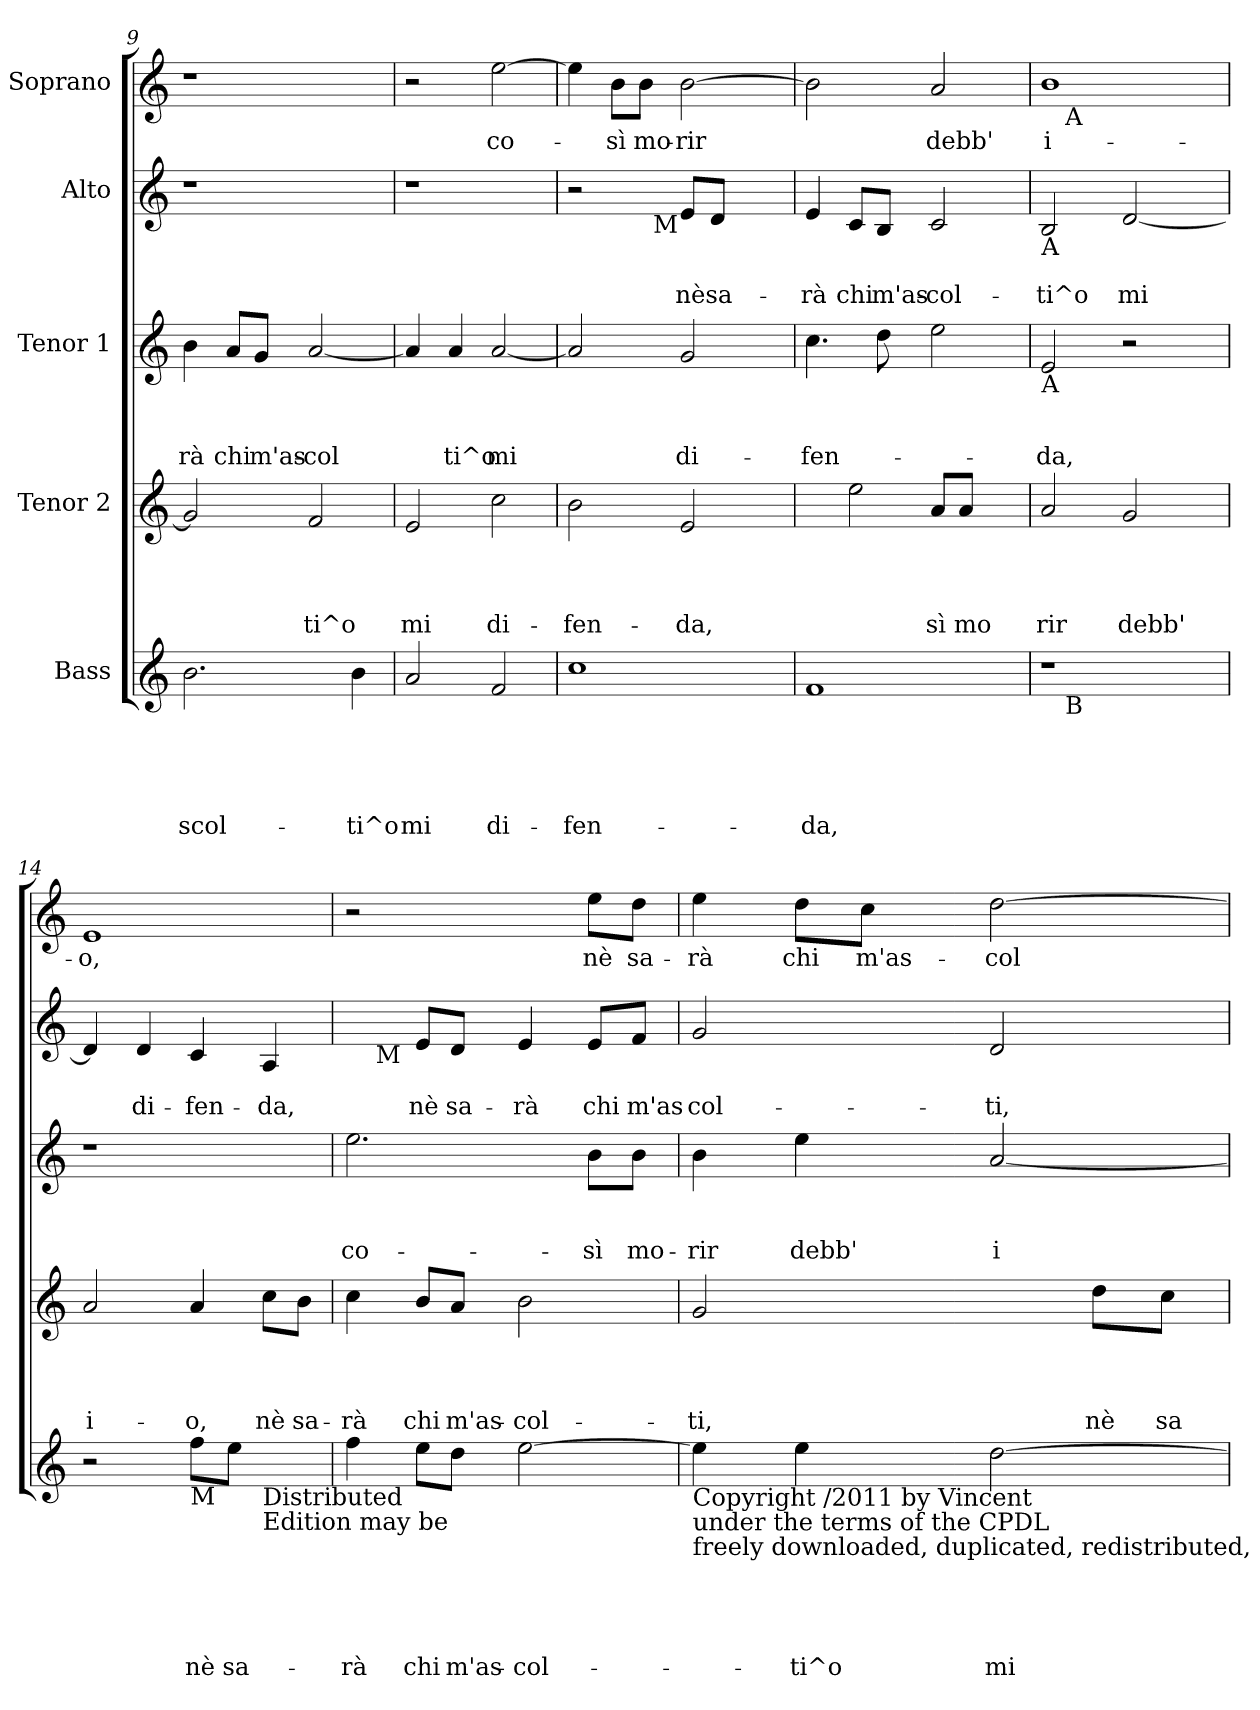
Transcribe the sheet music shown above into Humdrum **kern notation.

**kern	**text	**text	**text	**text	**text	**kern	**text	**text	**text	**text	**kern	**text	**text	**text	**kern	**text	**text	**kern	**text
*part5	*part5	*part5	*part5	*part5	*part5	*part4	*part4	*part4	*part4	*part4	*part3	*part3	*part3	*part3	*part2	*part2	*part2	*part1	*part1
*staff5	*staff5	*staff5	*staff5	*staff5	*staff5	*staff4	*staff4	*staff4	*staff4	*staff4	*staff3	*staff3	*staff3	*staff3	*staff2	*staff2	*staff2	*staff1	*staff1
*I"Bass	*	*	*	*	*	*I"Tenor 2	*	*	*	*	*I"Tenor 1	*	*	*	*I"Alto	*	*	*I"Soprano	*
*clefG2	*	*	*	*	*	*clefG2	*	*	*	*	*clefG2	*	*	*	*clefG2	*	*	*clefG2	*
*k[]	*	*	*	*	*	*k[]	*	*	*	*	*k[]	*	*	*	*k[]	*	*	*k[]	*
*C:	*	*	*	*	*	*C:	*	*	*	*	*C:	*	*	*	*C:	*	*	*C:	*
=9	=9	=9	=9	=9	=9	=9	=9	=9	=9	=9	=9	=9	=9	=9	=9	=9	=9	=9	=9
!	!	!	!	!	!LO:LY:b	!	!	!	!	!	!	!	!	!LO:LY:b	!	!	!	!	!
2.b\	.	.	.	.	scol-	2g/]	.	.	.	.	4b\	.	.	-rà	1r	.	.	1r	.
!	!	!	!	!	!	!	!	!	!	!	!	!	!	!LO:LY:b	!	!	!	!	!
.	.	.	.	.	.	.	.	.	.	.	8a/L	.	.	chi	.	.	.	.	.
!	!	!	!	!	!	!	!	!	!	!	!	!	!	!LO:LY:b	!	!	!	!	!
.	.	.	.	.	.	.	.	.	.	.	8g/J	.	.	m'as-	.	.	.	.	.
!	!	!	!	!	!	!	!	!	!	!LO:LY:b	!	!	!	!LO:LY:b	!	!	!	!	!
.	.	.	.	.	.	2f/	.	.	.	-ti^o	[<2a/	.	.	-col	.	.	.	.	.
!	!	!	!	!	!LO:LY:b	!	!	!	!	!	!	!	!	!	!	!	!	!	!
4b\	.	.	.	.	-ti^o	.	.	.	.	.	.	.	.	.	.	.	.	.	.
=10	=10	=10	=10	=10	=10	=10	=10	=10	=10	=10	=10	=10	=10	=10	=10	=10	=10	=10	=10
!	!	!	!	!	!LO:LY:b	!	!	!	!	!LO:LY:b	!	!	!	!	!	!	!	!	!
2a/	.	.	.	.	mi	2e/	.	.	.	mi	4a/]	.	.	.	1r	.	.	2r	.
!	!	!	!	!	!	!	!	!	!	!	!	!	!	!LO:LY:b	!	!	!	!	!
.	.	.	.	.	.	.	.	.	.	.	4a/	.	.	ti^o	.	.	.	.	.
!	!	!	!	!	!LO:LY:b	!	!	!	!	!LO:LY:b	!	!	!	!LO:LY:b	!	!	!	!	!LO:LY:b
2f/	.	.	.	.	di-	2cc\	.	.	.	di-	[<2a/	.	.	mi	.	.	.	[>2ee\	co-
=11	=11	=11	=11	=11	=11	=11	=11	=11	=11	=11	=11	=11	=11	=11	=11	=11	=11	=11	=11
!	!	!	!	!	!LO:LY:b	!	!	!	!	!LO:LY:b	!	!	!	!	!	!	!	!	!
*	*	*	*	*	*	*	*	*	*	*	*	*	*	*	*^	*	*	*	*
1cc	.	.	.	.	-fen-	2b\	.	.	.	-fen-	2a/]	.	.	.	2r	4ryy	.	.	4ee\]	.
!	!	!	!	!	!	!	!	!	!	!	!	!	!	!	!	!	!	!	!	!LO:LY:b
.	.	.	.	.	.	.	.	.	.	.	.	.	.	.	.	8ryy	.	.	8b\L	-sì
!	!	!	!	!	!	!	!	!	!	!	!	!	!	!	!	!	!	!	!	!LO:LY:b
.	.	.	.	.	.	.	.	.	.	.	.	.	.	.	.	32ryy	.	.	8b\J	mo-
!	!	!	!	!	!	!	!	!	!	!	!	!	!	!	!	!LO:TX:b:t=M	!	!	!	!
.	.	.	.	.	.	.	.	.	.	.	.	.	.	.	.	2ryy	.	.	.	.
!	!	!	!	!	!	!	!	!	!	!LO:LY:b	!	!	!	!LO:LY:b	!	!	!	!LO:LY:b	!	!LO:LY:b
.	.	.	.	.	.	2e/	.	.	.	-da,	2g/	.	.	di-	8e/L	.	.	nè	[>2b\	-rir
!	!	!	!	!	!	!	!	!	!	!	!	!	!	!	!	!	!	!LO:LY:b	!	!
.	.	.	.	.	.	.	.	.	.	.	.	.	.	.	8d/J	.	.	sa-	.	.
.	.	.	.	.	.	.	.	.	.	.	.	.	.	.	4ryy	.	.	.	.	.
.	.	.	.	.	.	.	.	.	.	.	.	.	.	.	.	16.ryy	.	.	.	.
=12	=12	=12	=12	=12	=12	=12	=12	=12	=12	=12	=12	=12	=12	=12	=12	=12	=12	=12	=12	=12
!	!	!	!	!	!LO:LY:b	!	!	!	!	!	!	!	!	!LO:LY:b	!	!	!	!LO:LY:b	!	!
*	*	*	*	*	*	*^	*	*	*	*	*	*	*	*	*v	*v	*	*	*	*
1f	.	.	.	.	-da,	4ryy	2ryy	.	.	.	.	4.cc\	.	.	-fen-	4e/	.	-rà	2b\]	.
!	!	!	!	!	!	!	!	!	!	!	!	!	!	!	!	!	!	!LO:LY:b	!	!
.	.	.	.	.	.	2ee\	.	.	.	.	.	.	.	.	.	8c/L	.	chi	.	.
!	!	!	!	!	!	!	!	!	!	!	!	!	!	!	!	!	!	!LO:LY:b	!	!
.	.	.	.	.	.	.	.	.	.	.	.	8dd\	.	.	.	8B/J	.	m'as-	.	.
!	!	!	!	!	!	!	!	!	!	!	!LO:LY:b	!	!	!	!	!	!	!LO:LY:b	!	!LO:LY:b
.	.	.	.	.	.	.	8a:/L	.	.	.	sì	2ee\	.	.	.	2c/	.	-col-	2a/	debb'
!	!	!	!	!	!	!	!	!	!	!	!LO:LY:b	!	!	!	!	!	!	!	!	!
.	.	.	.	.	.	.	8a/J	.	.	.	mo-	.	.	.	.	.	.	.	.	.
.	.	.	.	.	.	4ryy	4ryy	.	.	.	.	.	.	.	.	.	.	.	.	.
!!LO:PB:g=z
=13	=13	=13	=13	=13	=13	=13	=13	=13	=13	=13	=13	=13	=13	=13	=13	=13	=13	=13	=13	=13
!	!	!	!	!	!	!	!	!	!	!	!	!	!	!	!	!LO:TX:b:t=A	!	!	!	!
!	!	!	!	!	!	!	!	!	!	!	!	!LO:TX:b:t=A	!	!	!	!	!	!	!	!
!	!	!	!	!	!	!LO:TX:b:t=A	!	!	!	!	!	!	!	!	!	!	!	!	!	!
!	!	!	!	!	!	!	!	!	!	!	!LO:LY:b	!	!	!	!LO:LY:b	!	!	!LO:LY:b	!	!LO:LY:b
*^	*	*	*	*	*	*v	*v	*	*	*	*	*	*	*	*	*	*	*	*^	*
1r	16.ryy	.	.	.	.	.	2a/	.	.	.	-rir	2e/	.	.	-da,	2B/	.	-ti^o	1b	16.ryy	i-
!	!	!	!	!	!	!	!	!	!	!	!	!	!	!	!	!	!	!	!	!LO:TX:b:t=A	!
!	!LO:TX:b:t=B	!	!	!	!	!	!	!	!	!	!	!	!	!	!	!	!	!	!	!	!
.	2ryy	.	.	.	.	.	.	.	.	.	.	.	.	.	.	.	.	.	.	2ryy	.
!	!	!	!	!	!	!	!	!	!	!	!LO:LY:b	!	!	!	!	!	!	!LO:LY:b	!	!	!
.	.	.	.	.	.	.	2g/	.	.	.	debb'	2r	.	.	.	[<2d/	.	mi	.	.	.
.	4ryy	.	.	.	.	.	.	.	.	.	.	.	.	.	.	.	.	.	.	4ryy	.
.	8ryy	.	.	.	.	.	.	.	.	.	.	.	.	.	.	.	.	.	.	8ryy	.
.	32ryy	.	.	.	.	.	.	.	.	.	.	.	.	.	.	.	.	.	.	32ryy	.
=14	=14	=14	=14	=14	=14	=14	=14	=14	=14	=14	=14	=14	=14	=14	=14	=14	=14	=14	=14	=14	=14
!	!	!	!	!	!	!	!	!	!	!	!LO:LY:b	!	!	!	!	!	!	!	!	!	!LO:LY:b
*v	*v	*	*	*	*	*	*	*	*	*	*	*	*	*	*	*	*	*	*v	*v	*
2r	.	.	.	.	.	2a/	.	.	.	i-	1r	.	.	.	4d/]	.	.	1e	-o,
!	!	!	!	!	!	!	!	!	!	!	!	!	!	!	!	!	!LO:LY:b	!	!
.	.	.	.	.	.	.	.	.	.	.	.	.	.	.	4d/	.	di-	.	.
!LO:TX:b:t=M	!	!	!	!	!	!	!	!	!	!	!	!	!	!	!	!	!	!	!
!	!	!	!	!	!LO:LY:b	!	!	!	!	!LO:LY:b	!	!	!	!	!	!	!LO:LY:b	!	!
8ff\L	.	.	.	.	nè	4a/	.	.	.	-o,	.	.	.	.	4c/	.	-fen-	.	.
!	!	!	!	!	!LO:LY:b	!	!	!	!	!	!	!	!	!	!	!	!	!	!
8ee\J	.	.	.	.	sa-	.	.	.	.	.	.	.	.	.	.	.	.	.	.
!LO:TX:b:t=Distributed	!	!	!	!	!	!	!	!	!	!	!	!	!	!	!	!	!	!	!
!LO:TX:b:t=Edition may be	!	!	!	!	!	!	!	!	!	!	!	!	!	!	!	!	!	!	!
!	!	!	!	!	!	!	!	!	!	!LO:LY:b	!	!	!	!	!	!	!LO:LY:b	!	!
4ryy	.	.	.	.	.	8cc\L	.	.	.	nè	.	.	.	.	4A/	.	-da,	.	.
!	!	!	!	!	!	!	!	!	!	!LO:LY:b	!	!	!	!	!	!	!	!	!
.	.	.	.	.	.	8b\J	.	.	.	sa-	.	.	.	.	.	.	.	.	.
=15	=15	=15	=15	=15	=15	=15	=15	=15	=15	=15	=15	=15	=15	=15	=15	=15	=15	=15	=15
!	!	!	!	!	!LO:LY:b	!	!	!	!	!LO:LY:b	!	!	!	!LO:LY:b	!	!	!	!	!
*	*	*	*	*	*	*	*	*	*	*	*	*	*	*	*^	*	*	*	*
4ff\	.	.	.	.	-rà	4cc\	.	.	.	-rà	2.ee\	.	.	co-	4ryy	16.ryy	.	.	2r	.
!	!	!	!	!	!	!	!	!	!	!	!	!	!	!	!	!LO:TX:b:t=M	!	!	!	!
.	.	.	.	.	.	.	.	.	.	.	.	.	.	.	.	2ryy	.	.	.	.
!	!	!	!	!	!LO:LY:b	!	!	!	!	!LO:LY:b	!	!	!	!	!	!	!	!LO:LY:b	!	!
8ee\L	.	.	.	.	chi	8b/L	.	.	.	chi	.	.	.	.	8e/L	.	.	nè	.	.
!	!	!	!	!	!LO:LY:b	!	!	!	!	!LO:LY:b	!	!	!	!	!	!	!	!LO:LY:b	!	!
8dd\J	.	.	.	.	m'as-	8a/J	.	.	.	m'as-	.	.	.	.	8d/J	.	.	sa-	.	.
!	!	!	!	!	!LO:LY:b	!	!	!	!	!LO:LY:b	!	!	!	!	!	!	!	!LO:LY:b	!	!
[>2ee\	.	.	.	.	-col-	2b\	.	.	.	-col-	.	.	.	.	4e/	.	.	-rà	4ryy	.
.	.	.	.	.	.	.	.	.	.	.	.	.	.	.	.	4ryy	.	.	.	.
!	!	!	!	!	!	!	!	!	!	!	!	!	!	!LO:LY:b	!	!	!	!LO:LY:b	!	!LO:LY:b
.	.	.	.	.	.	.	.	.	.	.	8b\L	.	.	-sì	8e/L	.	.	chi	8ee\L	nè
.	.	.	.	.	.	.	.	.	.	.	.	.	.	.	.	8ryy	.	.	.	.
!	!	!	!	!	!	!	!	!	!	!	!	!	!	!LO:LY:b	!	!	!	!LO:LY:b	!	!LO:LY:b
.	.	.	.	.	.	.	.	.	.	.	8b\J	.	.	mo-	8f/J	.	.	m'as	8dd:\J	sa-
.	.	.	.	.	.	.	.	.	.	.	.	.	.	.	.	32ryy	.	.	.	.
=16	=16	=16	=16	=16	=16	=16	=16	=16	=16	=16	=16	=16	=16	=16	=16	=16	=16	=16	=16	=16
!LO:TX:b:t=Copyright /2011 by Vincent	!	!	!	!	!	!	!	!	!	!	!	!	!	!	!	!	!	!	!	!
!LO:TX:b:t=under the terms of the CPDL	!	!	!	!	!	!	!	!	!	!	!	!	!	!	!	!	!	!	!	!
!LO:TX:b:t=freely downloaded, duplicated, redistributed,	!	!	!	!	!	!	!	!	!	!	!	!	!	!	!	!	!	!	!	!
!	!	!	!	!	!	!	!	!	!	!LO:LY:b	!	!	!	!LO:LY:b	!	!	!	!LO:LY:b	!	!LO:LY:b
*	*	*	*	*	*	*	*	*	*	*	*	*	*	*	*v	*v	*	*	*	*
4ee\]	.	.	.	.	.	2g/	.	.	.	-ti,	4b\	.	.	-rir	2g/	.	col-	4ee\	-rà
!	!	!	!	!	!LO:LY:b	!	!	!	!	!	!	!	!	!LO:LY:b	!	!	!	!	!LO:LY:b
4ee\	.	.	.	.	-ti^o	.	.	.	.	.	4ee\	.	.	debb'	.	.	.	8dd\L	chi
!	!	!	!	!	!	!	!	!	!	!	!	!	!	!	!	!	!	!	!LO:LY:b
.	.	.	.	.	.	.	.	.	.	.	.	.	.	.	.	.	.	8cc\J	m'as-
!	!	!	!	!	!LO:LY:b	!	!	!	!	!	!	!	!	!LO:LY:b	!	!	!LO:LY:b	!	!LO:LY:b
[>2dd\	.	.	.	.	mi	4ryy	.	.	.	.	[<2a/	.	.	i-	2d/	.	-ti,	[>2dd\	-col-
!	!	!	!	!	!	!	!	!	!	!LO:LY:b	!	!	!	!	!	!	!	!	!
.	.	.	.	.	.	8dd:\L	.	.	.	nè	.	.	.	.	.	.	.	.	.
!	!	!	!	!	!	!	!	!	!	!LO:LY:b	!	!	!	!	!	!	!	!	!
.	.	.	.	.	.	8cc\J	.	.	.	sa-	.	.	.	.	.	.	.	.	.
=	=	=	=	=	=	=	=	=	=	=	=	=	=	=	=	=	=	=	=
*-	*-	*-	*-	*-	*-	*-	*-	*-	*-	*-	*-	*-	*-	*-	*-	*-	*-	*-	*-
